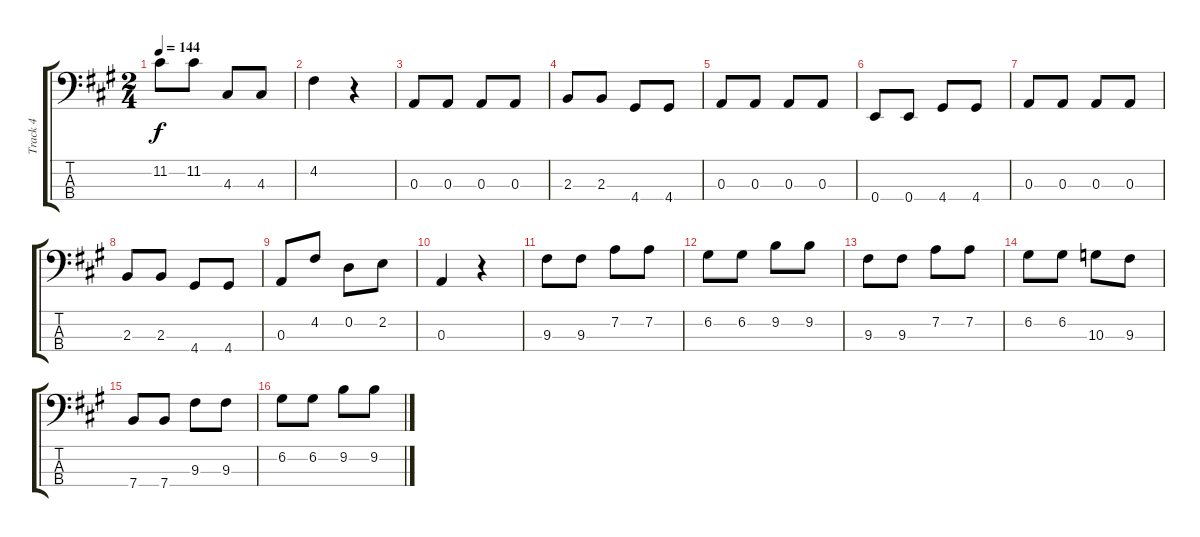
\track ("Track 4" "Track 4") {instrument electricbassfinger}
\staff {score tabs}
\tuning (G2 D2 A1 E1) {hide}
\ts (2 4)
\tempo 144
\clef f4
\ks a
11.2.8{dy f} 11.2.8 4.3.8 4.3.8 |
4.2.4 r.4 |
0.3.8 0.3.8 0.3.8 0.3.8 |
2.3.8 2.3.8 4.4.8 4.4.8 |
0.3.8 0.3.8 0.3.8 0.3.8 |
0.4.8 0.4.8 4.4.8 4.4.8 |
0.3.8 0.3.8 0.3.8 0.3.8 |
2.3.8 2.3.8 4.4.8 4.4.8 |
0.3.8 4.2.8 0.2.8 2.2.8 |
0.3.4 r.4 |
9.3.8 9.3.8 7.2.8 7.2.8 |
6.2.8 6.2.8 9.2.8 9.2.8 |
9.3.8 9.3.8 7.2.8 7.2.8 |
6.2.8 6.2.8 10.3.8 9.3.8 |
7.4.8 7.4.8 9.3.8 9.3.8 |
6.2.8 6.2.8 9.2.8 9.2.8
